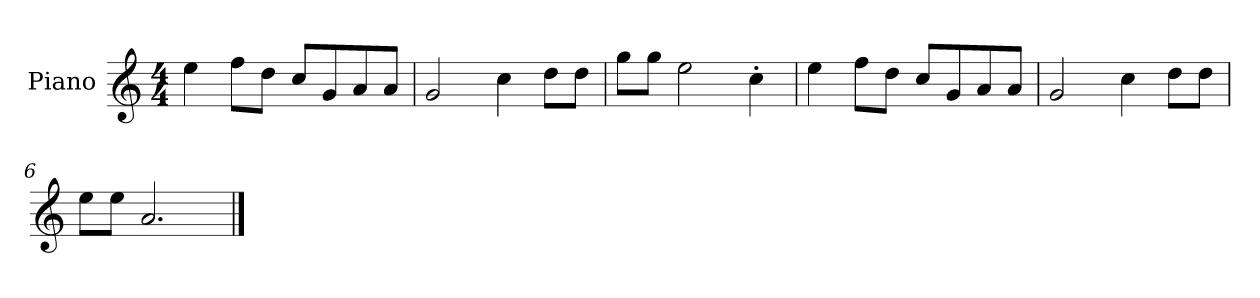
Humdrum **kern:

**kern
*part1
*staff1
*I"Piano
*I'P-no
*clefG2
*k[]
*M4/4
*MM90
=1
4ee\
8ff\L
8dd\J
8cc/L
8g/
8a/
8a/J
=2
2g/
4cc\
8dd\L
8dd\J
=3
8gg\L
8gg\J
2ee\
4cc'\
=4
4ee\
8ff\L
8dd\J
8cc/L
8g/
8a/
8a/J
=5
2g/
4cc\
8dd\L
8dd\J
=6
8ee\L
8ee\J
2.a/
==
*-
